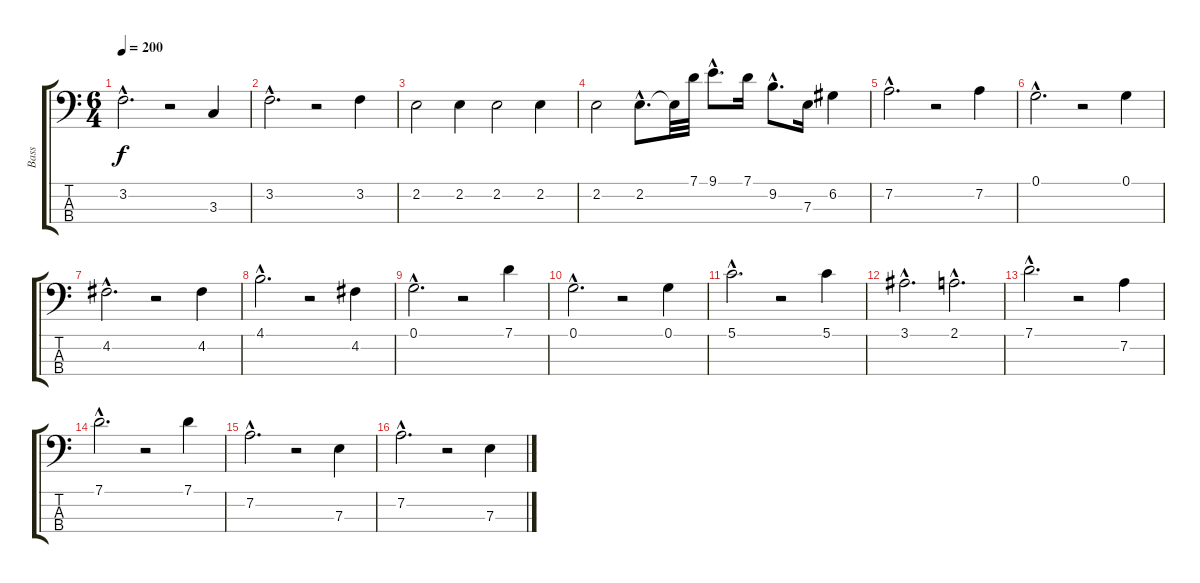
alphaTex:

\track ("Bass" "Bass") {instrument acousticbass}
\staff {score tabs}
\tuning (G2 D2 A1 E1) {hide}
\ts (6 4)
\tempo 200
\clef f4
\ks c
3.2{hac}.2{d dy f} r.2 3.3.4 |
3.2{hac}.2{d} r.2 3.2.4 |
2.2.2 2.2.4 2.2.2 2.2.4 |
2.2.2 2.2{hac}.8{d} 2.2{t}.32 7.1.32 9.1{hac}.8{d} 7.1.16 9.2{hac}.8{d} 7.3.16 6.2.4 |
7.2{hac}.2{d} r.2 7.2.4 |
0.1{hac}.2{d} r.2 0.1.4 |
4.2{hac}.2{d} r.2 4.2.4 |
4.1{hac}.2{d} r.2 4.2.4 |
0.1{hac}.2{d} r.2 7.1.4 |
0.1{hac}.2{d} r.2 0.1.4 |
5.1{hac}.2{d} r.2 5.1.4 |
3.1{hac}.2{d} 2.1{hac}.2{d} |
7.1{hac}.2{d} r.2 7.2.4 |
7.1{hac}.2{d} r.2 7.1.4 |
7.2{hac}.2{d} r.2 7.3.4 |
7.2{hac}.2{d} r.2 7.3.4
